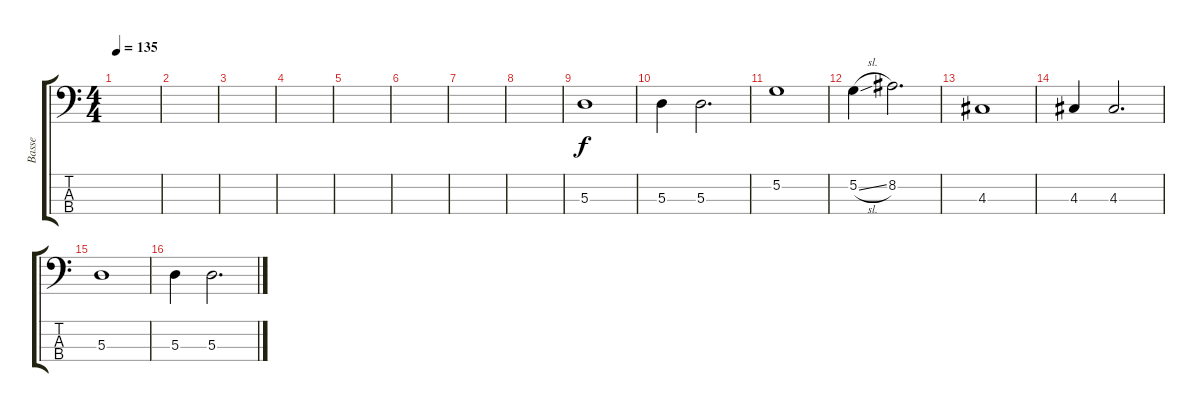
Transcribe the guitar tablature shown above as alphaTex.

\track ("Basse" "Basse") {instrument electricbassfinger}
\staff {score tabs}
\tuning (G2 D2 A1 E1) {hide}
\ts (4 4)
\tempo 135
\clef f4
\ks c
|
|
|
|
|
|
|
|
5.3.1 |
5.3.4 5.3.2{d} |
5.2.1 |
5.2{sl}.4 8.2.2{d} |
4.3.1 |
4.3.4 4.3.2{d} |
5.3.1 |
5.3.4 5.3.2{d}
